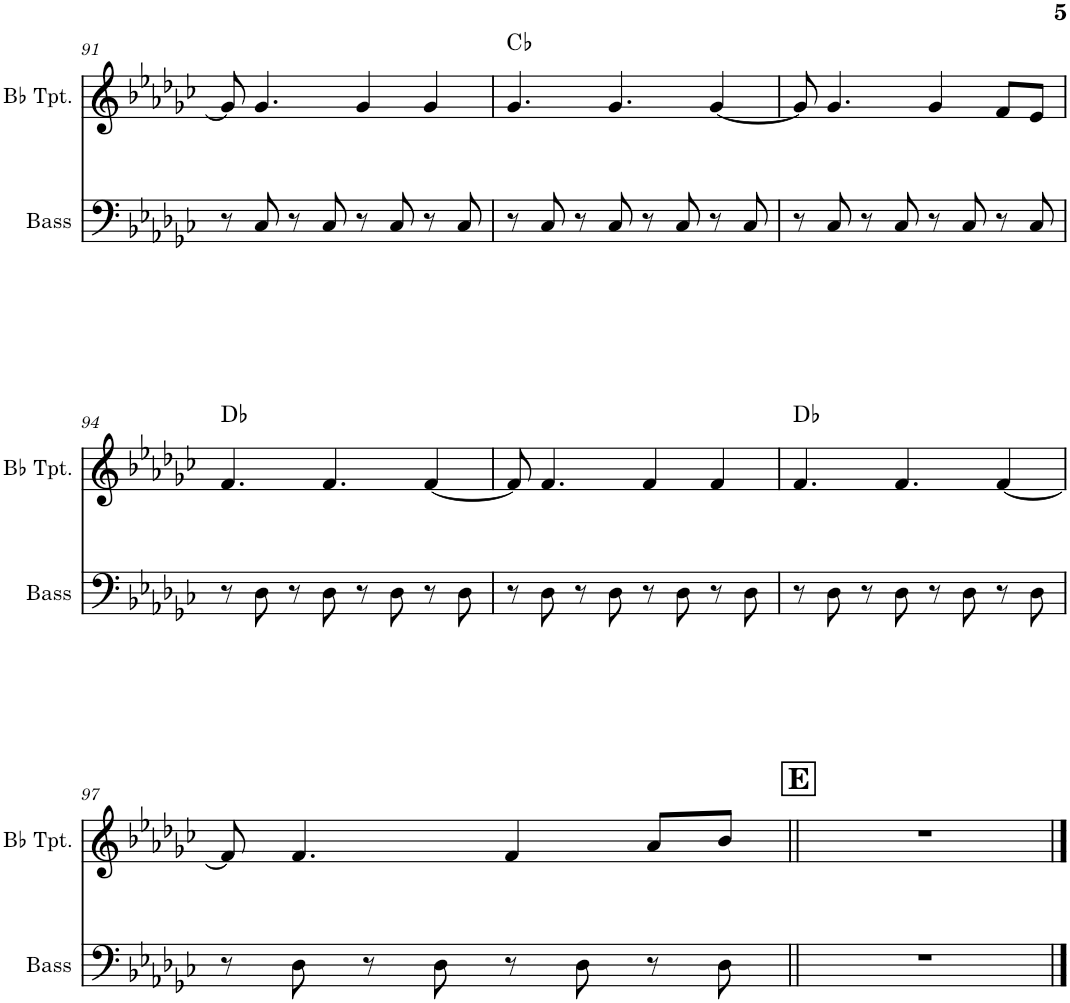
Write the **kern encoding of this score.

**kern	**kern	**harte
*part2	*part1	*part1
*staff2	*staff1	*
*I"Acoustic Bass	*I"Bb Trumpet	*
*I'Bass	*I'Bb Tpt.	*
!!LO:PB:g=z
*clefF4	*clefG2	*
*Trd7c12	*Trd1c2	*
*k[b-e-a-d-g-c-]	*k[b-e-a-d-g-c-]	*
*M4/4	*M4/4	*
=91	=91	=91
8r	8g-/]	.
8C-/	4.g-/	.
8r	.	.
8C-/	.	.
8r	4g-/	.
8C-/	.	.
8r	4g-/	.
8C-/	.	.
=92	=92	=92
8r	4.g-/	Cb:maj
8C-/	.	.
8r	.	.
8C-/	4.g-/	.
8r	.	.
8C-/	.	.
8r	[4g-/	.
8C-/	.	.
=93	=93	=93
8r	8g-/]	.
8C-/	4.g-/	.
8r	.	.
8C-/	.	.
8r	4g-/	.
8C-/	.	.
8r	8f/L	.
8C-/	8e-/J	.
!!LO:LB:g=z
=94	=94	=94
8r	4.f/	Db:maj
8D-\	.	.
8r	.	.
8D-\	4.f/	.
8r	.	.
8D-\	.	.
8r	[4f/	.
8D-\	.	.
=95	=95	=95
8r	8f/]	.
8D-\	4.f/	.
8r	.	.
8D-\	.	.
8r	4f/	.
8D-\	.	.
8r	4f/	.
8D-\	.	.
=96	=96	=96
8r	4.f/	Db:maj
8D-\	.	.
8r	.	.
8D-\	4.f/	.
8r	.	.
8D-\	.	.
8r	[4f/	.
8D-\	.	.
!!LO:LB:g=z
=97	=97	=97
8r	8f/]	.
8D-\	4.f/	.
8r	.	.
8D-\	.	.
8r	4f/	.
8D-\	.	.
8r	8a-/L	.
8D-\	8b-/J	.
!!LO:REH:place=s1:a:B:cj:fs=14:t=E
=98||	=98||	=98||
1r	1r	.
==	==	==
*-	*-	*-
